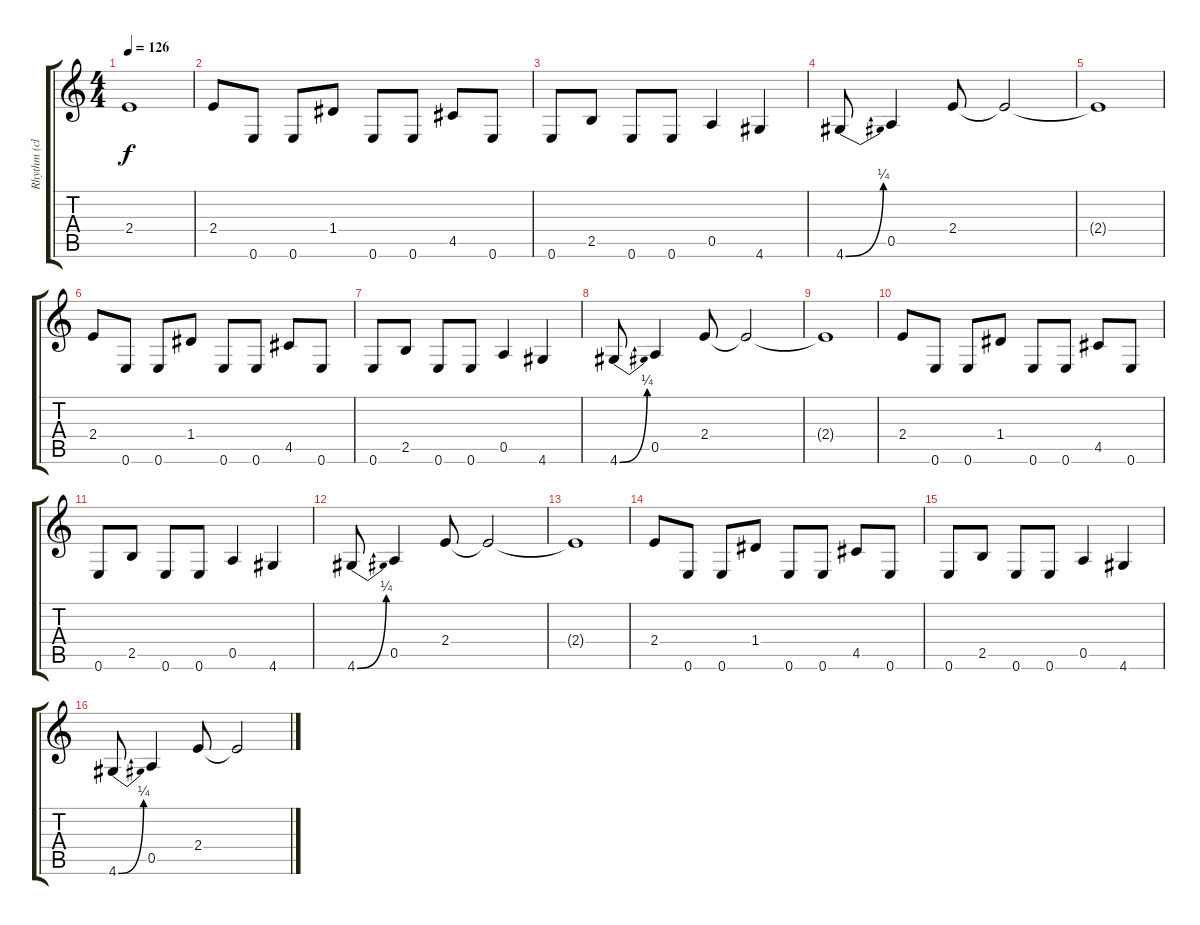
\track ("Rhythm (clean tone)" "Rhythm (cl") {instrument electricguitarjazz}
\staff {score tabs}
\tuning (E4 B3 G3 D3 A2 E2) {hide}
\ts (4 4)
\tempo 126
\clef g2
\ks c
2.4{t}.1{dy f} |
2.4.8 0.6.8 0.6.8 1.4.8 0.6.8 0.6.8 4.5.8 0.6.8 |
0.6.8 2.5.8 0.6.8 0.6.8 0.5.4 4.6.4 |
4.6{be (bend 0 0 60 1)}.8 0.5.4 2.4.8 2.4{t}.2 |
2.4{t}.1 |
2.4.8 0.6.8 0.6.8 1.4.8 0.6.8 0.6.8 4.5.8 0.6.8 |
0.6.8 2.5.8 0.6.8 0.6.8 0.5.4 4.6.4 |
4.6{be (bend 0 0 60 1)}.8 0.5.4 2.4.8 2.4{t}.2 |
2.4{t}.1 |
2.4.8 0.6.8 0.6.8 1.4.8 0.6.8 0.6.8 4.5.8 0.6.8 |
0.6.8 2.5.8 0.6.8 0.6.8 0.5.4 4.6.4 |
4.6{be (bend 0 0 60 1)}.8 0.5.4 2.4.8 2.4{t}.2 |
2.4{t}.1 |
2.4.8 0.6.8 0.6.8 1.4.8 0.6.8 0.6.8 4.5.8 0.6.8 |
0.6.8 2.5.8 0.6.8 0.6.8 0.5.4 4.6.4 |
4.6{be (bend 0 0 60 1)}.8{volume 0} 0.5.4 2.4.8 2.4{t}.2
